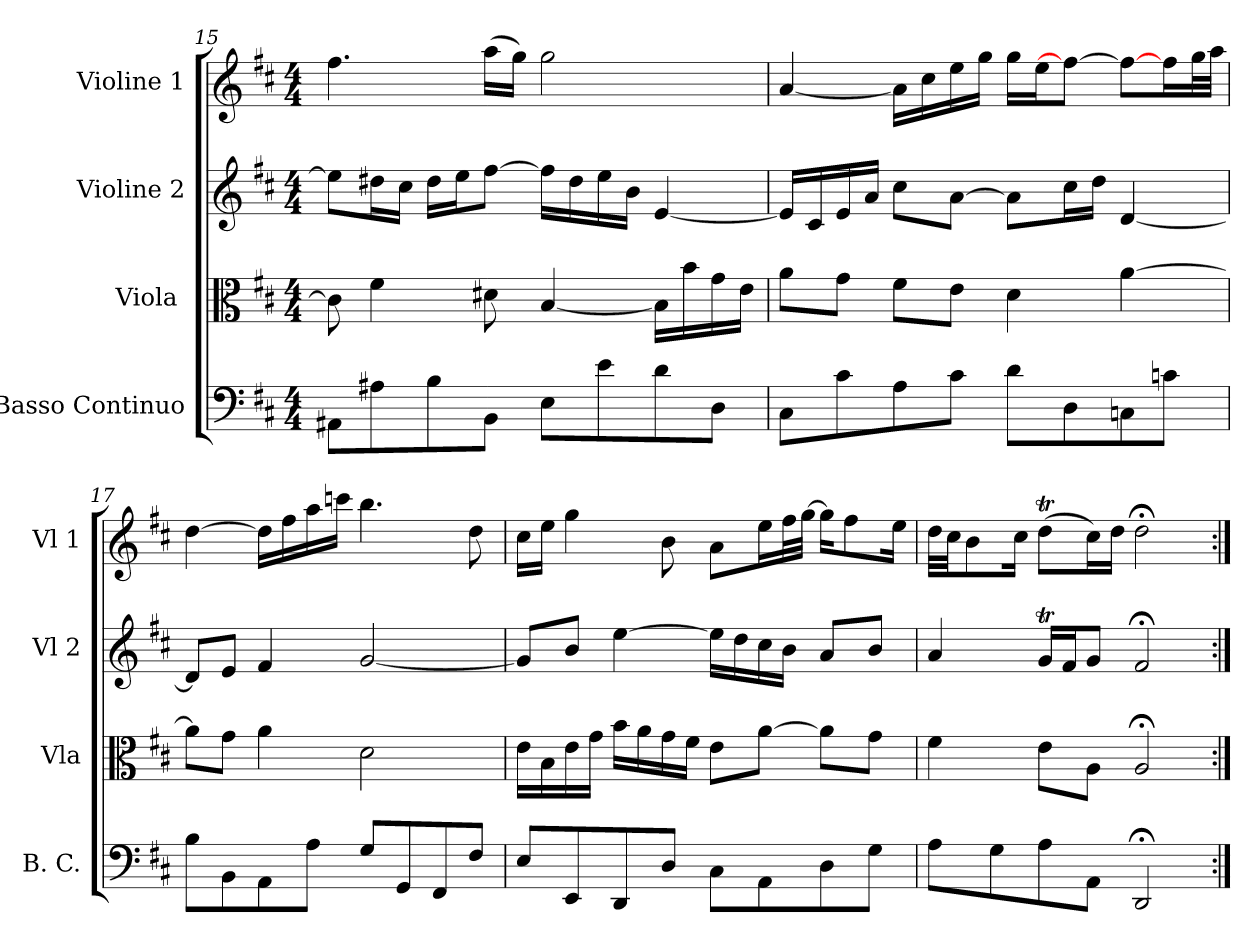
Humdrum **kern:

**kern	**kern	**kern	**kern
*part4	*part3	*part2	*part1
*staff4	*staff3	*staff2	*staff1
*I"Basso Continuo	*I"Viola 	*I"Violine 2	*I"Violine 1
*I'B. C.	*I'Vla	*I'Vl 2	*I'Vl 1
*clefF4	*clefC3	*clefG2	*clefG2
*k[f#c#]	*k[f#c#]	*k[f#c#]	*k[f#c#]
*D:	*D:	*D:	*D:
*M4/4	*M4/4	*M4/4	*M4/4
=15	=15	=15	=15
8AA#XL	8c#]	8eeL]	4.ff#
8A#X	4f#	16dd#XL	.
.	.	16cc#JJ	.
8B	.	16dd#LL	.
.	.	16eeJ	.
8BBJ	8d#X	[8ff#J	(>16aaLL
.	.	.	16ggJJ)
8EL	[4B	16ff#LL]	2gg
.	.	16dd#	.
8e	.	16ee	.
.	.	16bJJ	.
8d	16BLL]	[4e	.
.	16b	.	.
8DJ	16g	.	.
.	16eJJ	.	.
!!LO:LB:g=z
=16	=16	=16	=16
8C#L	8aL	16eLL]	[4a
.	.	16c#	.
8c#	8gJ	16e	.
.	.	16aJJ	.
8A	8f#L	8cc#L	16aLL]
.	.	.	16cc#
8c#J	8eJ	[8aJ	16ee
.	.	.	16ggJJ
8dL	4d	8aL]	16ggLL
.	.	.	16eeJ
8D	.	16cc#L	8ff#J_
.	.	16ddJJ	.
8Cn	[4a	[4d	8ff#L_
8cnJ	.	.	16ff#L
.	.	.	32ggL
.	.	.	32aaJJJ
=17	=17	=17	=17
8BL	8aL]	8dL]	[4dd
8BB	8gJ	8eJ	.
8AA	4a	4f#	16ddLL]
.	.	.	16ff#
8AJ	.	.	16aa
.	.	.	16cccnJJ
8GL	2d	[2g	4.bb
8GG	.	.	.
8FF#	.	.	.
8F#J	.	.	8dd
!!LO:LB:g=z
=18	=18	=18	=18
8EL	16eLL	8gL]	16cc#LL
.	16B	.	16eeJJ
8EE	16e	8bJ	4gg
.	16gJJ	.	.
8DD	16bLL	[4ee	.
.	16a	.	.
8DJ	16g	.	8b
.	16f#JJ	.	.
8C#L	8eL	16eeLL]	8aL
.	.	16dd	.
8AA	[8aJ	16cc#	16eeL
.	.	16bJJ	32ff#L
.	.	.	[32ggJJJ
8D	8aL]	8aL	16ggKL]
.	.	.	8ff#
8GJ	8gJ	8bJ	.
.	.	.	16eeJk
=19	=19	=19	=19
8AL	4f#	4a	32ddLLL
.	.	.	32cc#JJ
.	.	.	8b
8G	.	.	.
.	.	.	16cc#Jk
8A	8eL	16gTLL	(>8ddTL
.	.	16f#J	.
8AAJ	8AJ	8gJ	16cc#L)
.	.	.	16ddJJ
2DD;	2A;<	2f#;<	2dd;<
=:|!	=:|!	=:|!	=:|!
*-	*-	*-	*-
